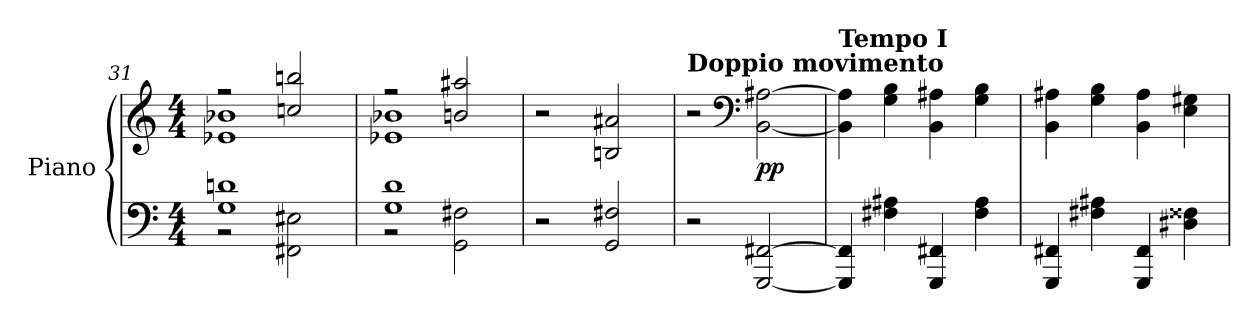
**kern	**kern	**dynam
*part1	*part1	*part1
*staff2	*staff1	*staff1/2
*I"Piano	*	*
*I'Pno	*	*
*clefF4	*clefG2	*
*k[]	*k[]	*
*M4/4	*M4/4	*
=31	=31	=31
*^	*^	*
1G 1dni	2r	2r	1e-X 1b-X	.
.	2FF#X\ 2E#X\	2ccni/ 2bbni/	.	.
=32	=32	=32	=32	=32
1G 1d	2r	2r	1e-X 1b-X	.
.	2GG\ 2F#X\	2bn/ 2aa#X/	.	.
*v	*v	*	*	*
*	*v	*v	*
=33	=33	=33
2r	2r	.
2GG/ 2F#X/	2Bni/ 2a#X/	.
!!LO:LB:g=z
=34	=34	=34
*	*MM165	*
!	!LO:TX:a:B:t=Doppio movimento	!
2r	2r	.
*	*clefF4	*
!	!	!LO:DY:b
[2GGG/ [2FF#X/	[2BB\>> [2A#X\>>	pp
=35	=35	=35
*	*MM56	*
!	!LO:TX:a:B:t=Tempo I	!
4GGG/] 4FF#/]	4BB\] 4A#\]	.
4F#X\ 4A#X\	4G\>> 4B\>>	.
4GGG/ 4FF#X/	4BB\ 4A#X\	.
4F#\ 4A#\	4G\ 4B\	.
=36	=36	=36
4GGG/ 4FF#X/	4BB\ 4A#X\	.
4F#X\ 4A#X\	4G\ 4B\	.
4GGG/ 4FF#/	4BB\ 4A#\	.
4D#X\ 4F##X\	4E\>> 4G#X\>>	.
=	=	=
*-	*-	*-
